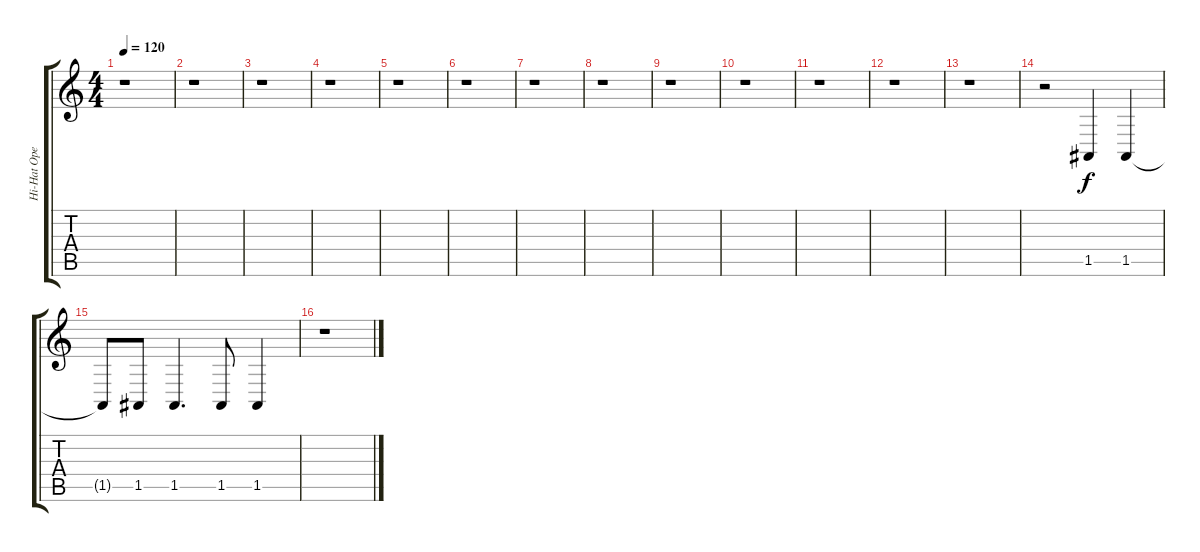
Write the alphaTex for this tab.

\track ("Hi-Hat Open" "Hi-Hat Ope") {instrument acousticgrandpiano}
\staff {score tabs}
\tuning (E4 B3 G3 D3 A2 E2) {hide}
\ts (4 4)
\tempo 120
\clef g2
\ks c
r.1{dy f} |
r.1 |
r.1 |
r.1 |
r.1 |
r.1 |
r.1 |
r.1 |
r.1 |
r.1 |
r.1 |
r.1 |
r.1 |
r.2 1.5.4 1.5.4 |
1.5{t}.8 1.5.8 1.5.4{d} 1.5.8 1.5.4 |
r.1
